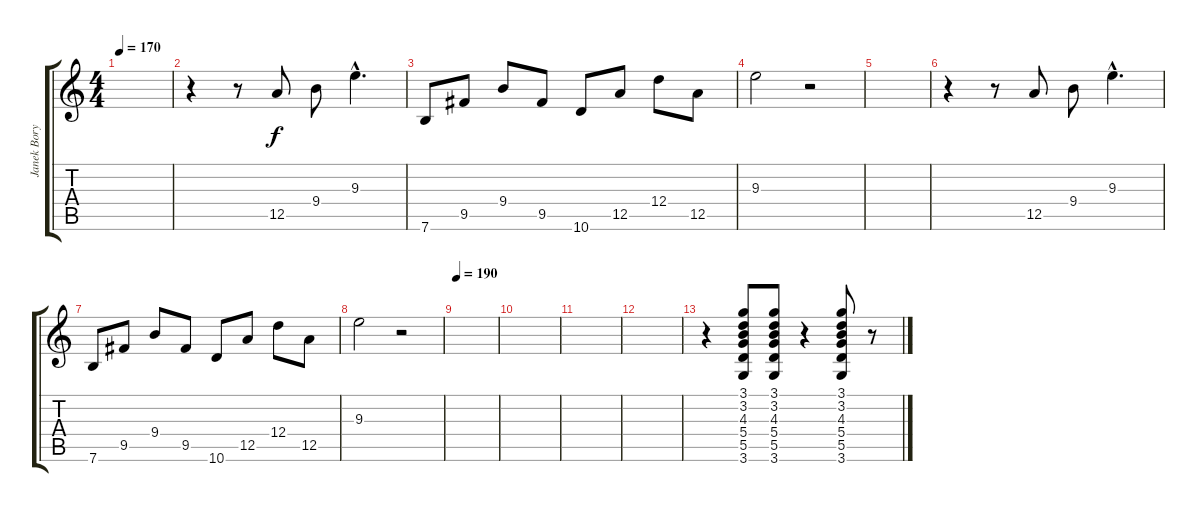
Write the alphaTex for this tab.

\track ("Janek Borysewicz" "Janek Bory") {instrument acousticguitarsteel}
\staff {score tabs}
\tuning (E4 B3 G3 D3 A2 E2) {hide}
\ts (4 4)
\tempo 170
\clef g2
\ks c
|
r.4 r.8 12.5.8 9.4.8 9.3{hac}.4{d} |
7.6.8 9.5.8 9.4.8 9.5.8 10.6.8 12.5.8 12.4.8 12.5.8 |
9.3.2 r.2 |
|
r.4 r.8 12.5.8 9.4.8 9.3{hac}.4{d} |
7.6.8 9.5.8 9.4.8 9.5.8 10.6.8 12.5.8 12.4.8 12.5.8 |
9.3.2 r.2 |
\tempo 190
|
|
|
|
r.4 (3.1 3.2 4.3 5.4 5.5 3.6).8 (3.1 3.2 4.3 5.4 5.5 3.6).8 r.4 (3.1 3.2 4.3 5.4 5.5 3.6).8 r.8
